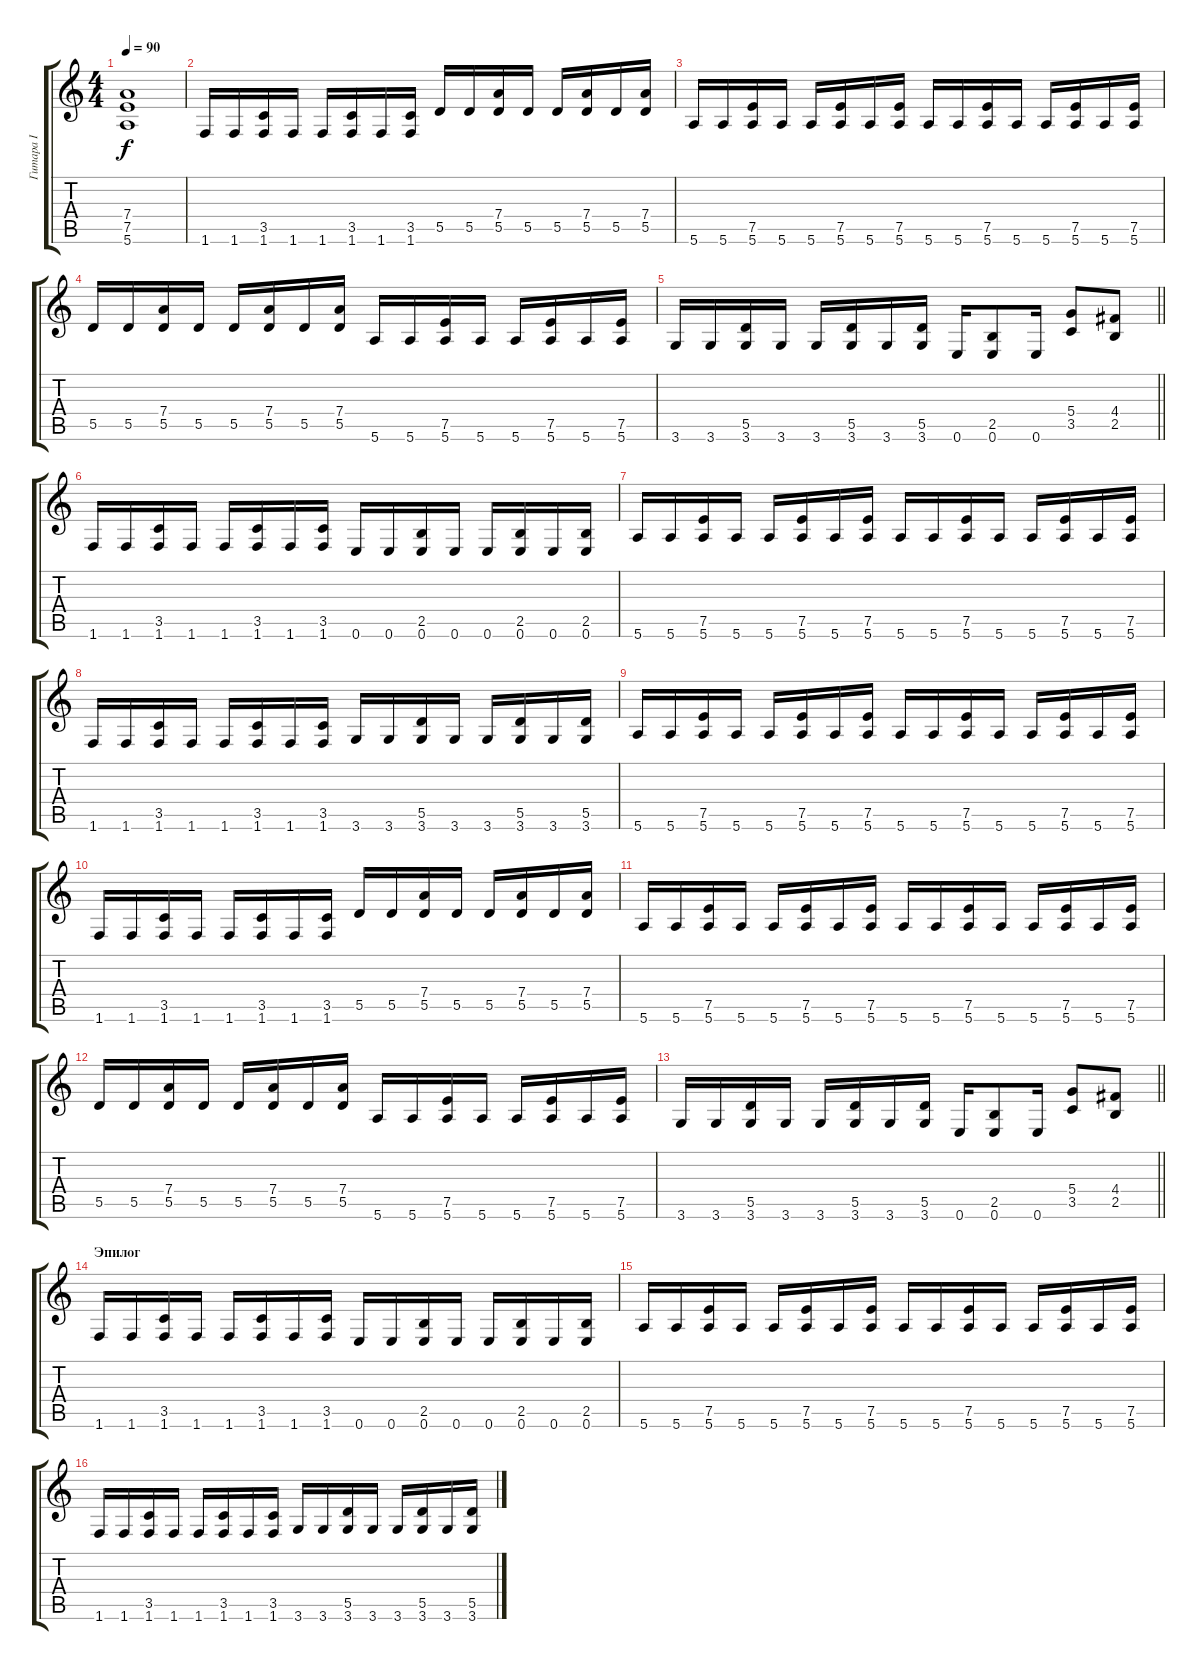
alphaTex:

\track ("Гитара I" "Гитара I") {instrument overdrivenguitar}
\staff {score tabs}
\tuning (E4 B3 G3 D3 A2 E2) {hide}
\ts (4 4)
\tempo 90
\clef g2
\ks c
(7.4 7.5 5.6).1{dy f} |
1.6.16{volume 11} 1.6.16 (3.5 1.6).16 1.6.16 1.6.16 (3.5 1.6).16 1.6.16 (3.5 1.6).16 5.5.16 5.5.16 (7.4 5.5).16 5.5.16 5.5.16 (7.4 5.5).16 5.5.16 (7.4 5.5).16 |
5.6.16 5.6.16 (7.5 5.6).16 5.6.16 5.6.16 (7.5 5.6).16 5.6.16 (7.5 5.6).16 5.6.16 5.6.16 (7.5 5.6).16 5.6.16 5.6.16 (7.5 5.6).16 5.6.16 (7.5 5.6).16 |
5.5.16 5.5.16 (7.4 5.5).16 5.5.16 5.5.16 (7.4 5.5).16 5.5.16 (7.4 5.5).16 5.6.16 5.6.16 (7.5 5.6).16 5.6.16 5.6.16 (7.5 5.6).16 5.6.16 (7.5 5.6).16 |
\barLineRight lightlight
3.6.16 3.6.16 (5.5 3.6).16 3.6.16 3.6.16 (5.5 3.6).16 3.6.16 (5.5 3.6).16 0.6.16 (2.5 0.6).8 0.6.16 (5.4 3.5).8 (4.4 2.5).8 |
1.6.16 1.6.16 (3.5 1.6).16 1.6.16 1.6.16 (3.5 1.6).16 1.6.16 (3.5 1.6).16 0.6.16 0.6.16 (2.5 0.6).16 0.6.16 0.6.16 (2.5 0.6).16 0.6.16 (2.5 0.6).16 |
5.6.16 5.6.16 (7.5 5.6).16 5.6.16 5.6.16 (7.5 5.6).16 5.6.16 (7.5 5.6).16 5.6.16 5.6.16 (7.5 5.6).16 5.6.16 5.6.16 (7.5 5.6).16 5.6.16 (7.5 5.6).16 |
1.6.16 1.6.16 (3.5 1.6).16 1.6.16 1.6.16 (3.5 1.6).16 1.6.16 (3.5 1.6).16 3.6.16 3.6.16 (5.5 3.6).16 3.6.16 3.6.16 (5.5 3.6).16 3.6.16 (5.5 3.6).16 |
5.6.16 5.6.16 (7.5 5.6).16 5.6.16 5.6.16 (7.5 5.6).16 5.6.16 (7.5 5.6).16 5.6.16 5.6.16 (7.5 5.6).16 5.6.16 5.6.16 (7.5 5.6).16 5.6.16 (7.5 5.6).16 |
1.6.16 1.6.16 (3.5 1.6).16 1.6.16 1.6.16 (3.5 1.6).16 1.6.16 (3.5 1.6).16 5.5.16 5.5.16 (7.4 5.5).16 5.5.16 5.5.16 (7.4 5.5).16 5.5.16 (7.4 5.5).16 |
5.6.16 5.6.16 (7.5 5.6).16 5.6.16 5.6.16 (7.5 5.6).16 5.6.16 (7.5 5.6).16 5.6.16 5.6.16 (7.5 5.6).16 5.6.16 5.6.16 (7.5 5.6).16 5.6.16 (7.5 5.6).16 |
5.5.16 5.5.16 (7.4 5.5).16 5.5.16 5.5.16 (7.4 5.5).16 5.5.16 (7.4 5.5).16 5.6.16 5.6.16 (7.5 5.6).16 5.6.16 5.6.16 (7.5 5.6).16 5.6.16 (7.5 5.6).16 |
\barLineRight lightlight
3.6.16 3.6.16 (5.5 3.6).16 3.6.16 3.6.16 (5.5 3.6).16 3.6.16 (5.5 3.6).16 0.6.16 (2.5 0.6).8 0.6.16 (5.4 3.5).8 (4.4 2.5).8 |
\section ("" "Эпилог")
1.6.16{volume 9} 1.6.16 (3.5 1.6).16 1.6.16 1.6.16 (3.5 1.6).16 1.6.16 (3.5 1.6).16 0.6.16 0.6.16 (2.5 0.6).16 0.6.16 0.6.16 (2.5 0.6).16 0.6.16 (2.5 0.6).16 |
5.6.16 5.6.16 (7.5 5.6).16 5.6.16 5.6.16 (7.5 5.6).16 5.6.16 (7.5 5.6).16 5.6.16 5.6.16 (7.5 5.6).16 5.6.16 5.6.16 (7.5 5.6).16 5.6.16 (7.5 5.6).16 |
1.6.16{volume 7} 1.6.16 (3.5 1.6).16 1.6.16 1.6.16 (3.5 1.6).16 1.6.16 (3.5 1.6).16 3.6.16 3.6.16 (5.5 3.6).16 3.6.16 3.6.16 (5.5 3.6).16 3.6.16 (5.5 3.6).16
